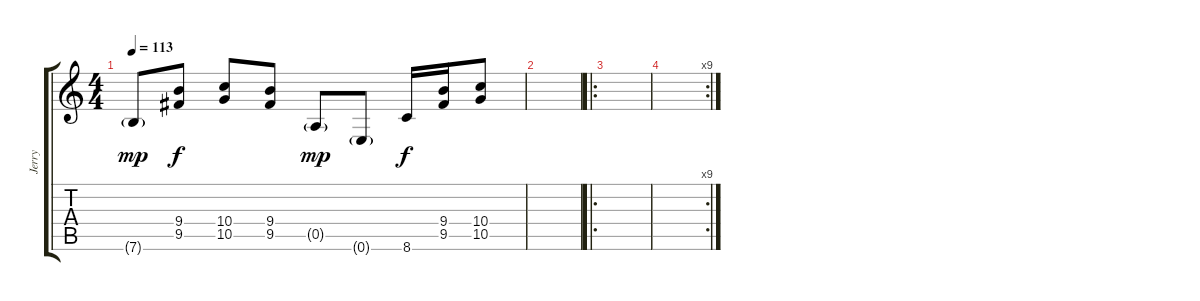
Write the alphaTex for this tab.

\track ("Jerry" "Jerry") {instrument electricguitarclean}
\staff {score tabs}
\tuning (E4 B3 G3 D3 A2 E2) {hide}
\ts (4 4)
\tempo 113
\clef g2
\ks c
7.6{g}.8{dy mp} (9.4 9.5).8{dy f} (10.4 10.5).8 (9.4 9.5).8 0.5{g}.8{dy mp} 0.6{g}.8 8.6.16{dy f} (9.4 9.5).16 (10.4 10.5).8 |
|
\ro
|
\rc 9
